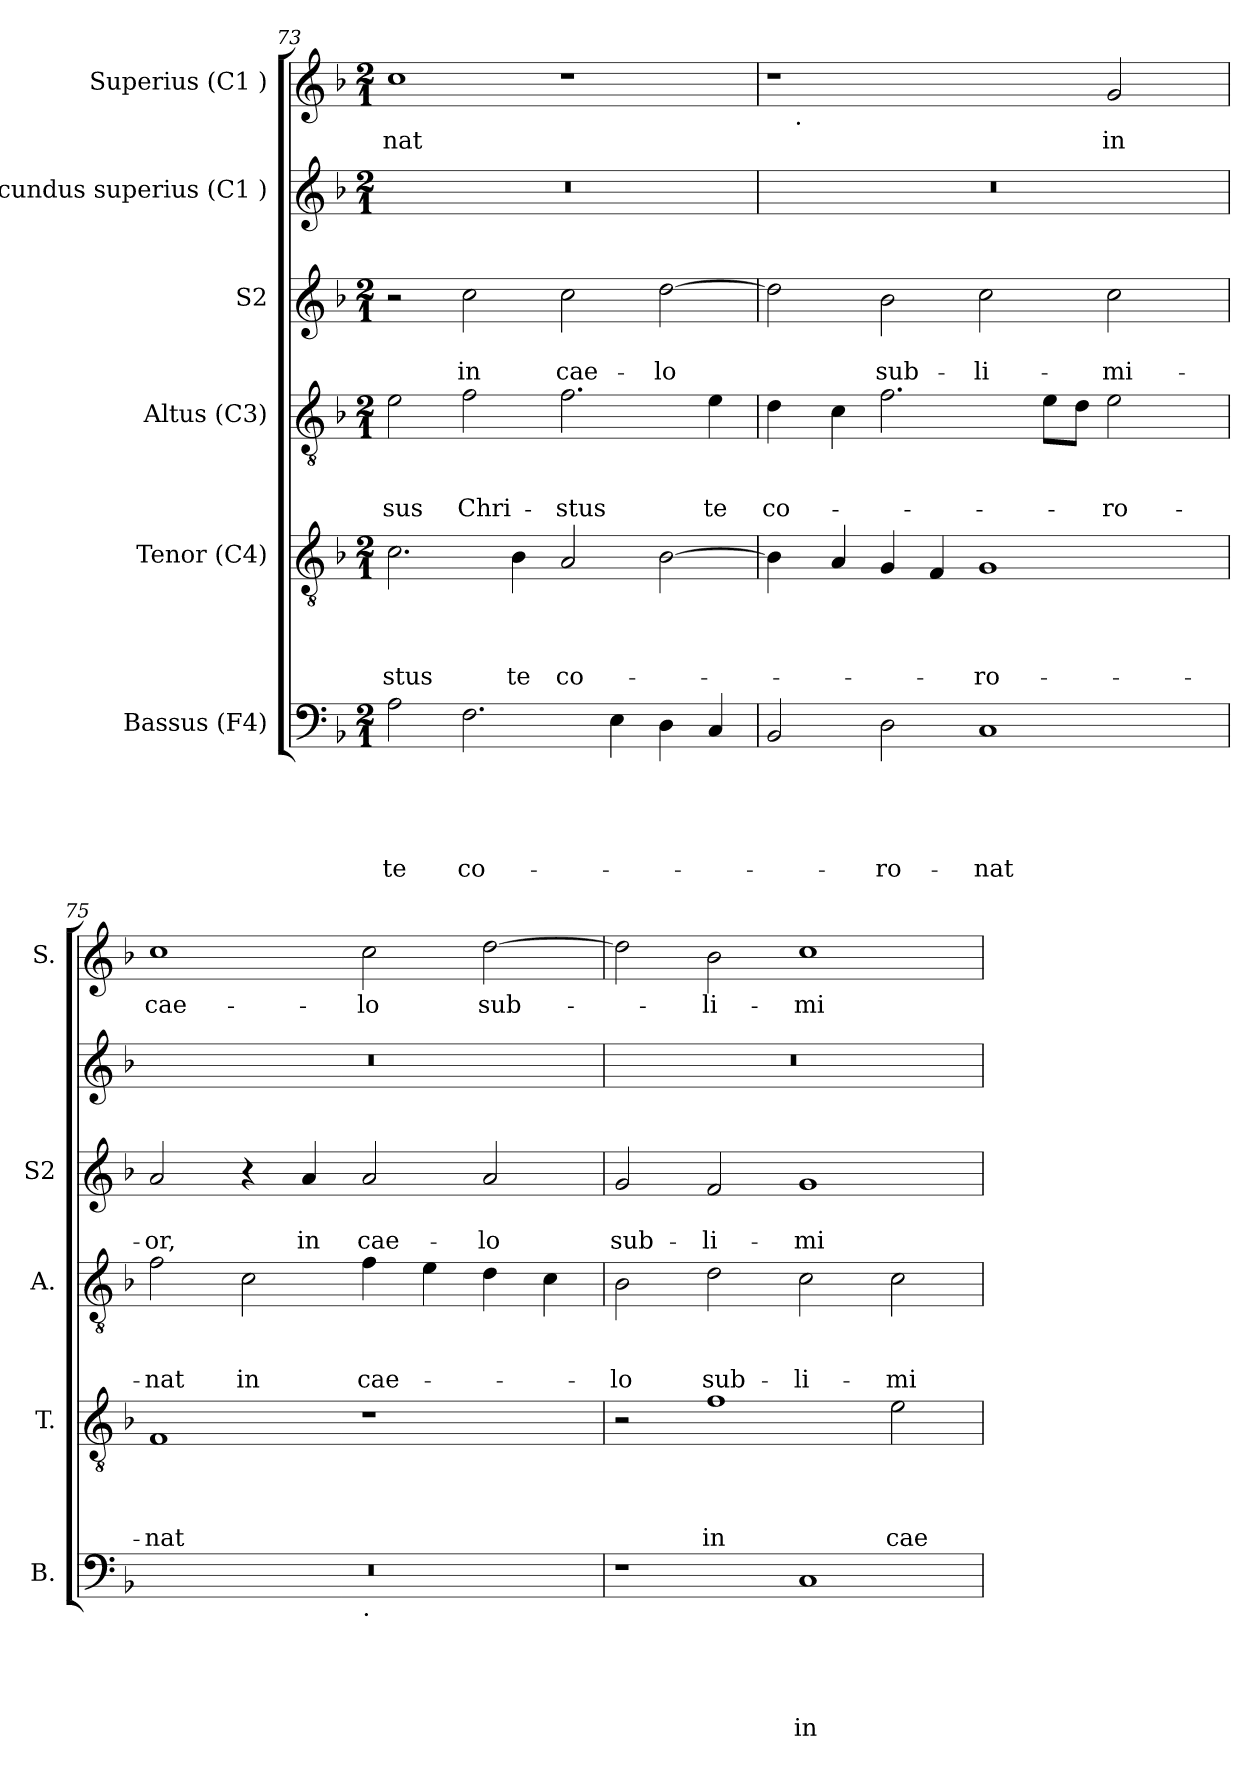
**kern	**text	**text	**text	**text	**text	**kern	**text	**text	**text	**text	**kern	**text	**text	**text	**kern	**text	**text	**kern	**kern	**text
*part6	*part6	*part6	*part6	*part6	*part6	*part5	*part5	*part5	*part5	*part5	*part4	*part4	*part4	*part4	*part3	*part3	*part3	*part2	*part1	*part1
*staff6	*staff6	*staff6	*staff6	*staff6	*staff6	*staff5	*staff5	*staff5	*staff5	*staff5	*staff4	*staff4	*staff4	*staff4	*staff3	*staff3	*staff3	*staff2	*staff1	*staff1
*I"Bassus (F4)	*	*	*	*	*	*I"Tenor (C4)	*	*	*	*	*I"Altus (C3)	*	*	*	*I"S2	*	*	*I"Secundus superius (C1 )	*I"Superius (C1 )	*
*I'B.	*	*	*	*	*	*I'T.	*	*	*	*	*I'A.	*	*	*	*I'S2	*	*	*	*I'S.	*
*clefF4	*	*	*	*	*	*clefGv2	*	*	*	*	*clefGv2	*	*	*	*clefG2	*	*	*clefG2	*clefG2	*
*k[b-]	*	*	*	*	*	*k[b-]	*	*	*	*	*k[b-]	*	*	*	*k[b-]	*	*	*k[b-]	*k[b-]	*
*F:	*	*	*	*	*	*F:	*	*	*	*	*F:	*	*	*	*F:	*	*	*F:	*F:	*
*M2/1	*	*	*	*	*	*M2/1	*	*	*	*	*M2/1	*	*	*	*M2/1	*	*	*M2/1	*M2/1	*
=73	=73	=73	=73	=73	=73	=73	=73	=73	=73	=73	=73	=73	=73	=73	=73	=73	=73	=73	=73	=73
!	!	!	!	!	!LO:LY:b	!	!	!	!	!LO:LY:b	!	!	!	!LO:LY:b	!	!	!	!	!	!LO:LY:b
2A\	.	.	.	.	te	2.c\	.	.	.	-stus	2e\	.	.	-sus	2r	.	.	0r	1cc	-nat
!	!	!	!	!	!LO:LY:b	!	!	!	!	!	!	!	!	!LO:LY:b	!	!	!LO:LY:b	!	!	!
2.F\	.	.	.	.	co-	.	.	.	.	.	2f\	.	.	Chri-	2cc\	.	in	.	.	.
!	!	!	!	!	!	!	!	!	!	!LO:LY:b	!	!	!	!	!	!	!	!	!	!
.	.	.	.	.	.	4B-\	.	.	.	te	.	.	.	.	.	.	.	.	.	.
!	!	!	!	!	!	!	!	!	!	!LO:LY:b	!	!	!	!LO:LY:b	!	!	!LO:LY:b	!	!	!
.	.	.	.	.	.	2A/	.	.	.	co-	2.f\	.	.	-stus	2cc\	.	cae-	.	1r	.
4E\	.	.	.	.	.	.	.	.	.	.	.	.	.	.	.	.	.	.	.	.
!	!	!	!	!	!	!	!	!	!	!	!	!	!	!	!	!	!LO:LY:b	!	!	!
4D\	.	.	.	.	.	[>2B-\	.	.	.	.	.	.	.	.	[>2dd\	.	-lo	.	.	.
!	!	!	!	!	!	!	!	!	!	!	!	!	!	!LO:LY:b	!	!	!	!	!	!
4C/	.	.	.	.	.	.	.	.	.	.	4e\	.	.	te	.	.	.	.	.	.
=74	=74	=74	=74	=74	=74	=74	=74	=74	=74	=74	=74	=74	=74	=74	=74	=74	=74	=74	=74	=74
!	!	!	!	!	!	!	!	!	!	!	!	!	!	!LO:LY:b	!	!	!	!	!	!
*	*	*	*	*	*	*	*	*	*	*	*	*	*	*	*	*	*	*	*^	*
2BB-/	.	.	.	.	.	4B-\]	.	.	.	.	4d\	.	.	co-	2dd\]	.	.	0r	1r	16.ryy	.
!	!	!	!	!	!	!	!	!	!	!	!	!	!	!	!	!	!	!	!	!LO:TX:b:t=.	!
.	.	.	.	.	.	.	.	.	.	.	.	.	.	.	.	.	.	.	.	1ryy	.
.	.	.	.	.	.	4A/	.	.	.	.	4c\	.	.	.	.	.	.	.	.	.	.
!	!	!	!	!	!LO:LY:b	!	!	!	!	!	!	!	!	!	!	!	!LO:LY:b	!	!	!	!
2D\	.	.	.	.	-ro-	4G/	.	.	.	.	2.f\	.	.	.	2b-\	.	sub-	.	.	.	.
.	.	.	.	.	.	4F/	.	.	.	.	.	.	.	.	.	.	.	.	.	.	.
!	!	!	!	!	!LO:LY:b	!	!	!	!	!LO:LY:b	!	!	!	!	!	!	!LO:LY:b	!	!	!	!
1C	.	.	.	.	-nat	1G	.	.	.	-ro-	.	.	.	.	2cc\	.	-li-	.	2ryy	.	.
.	.	.	.	.	.	.	.	.	.	.	.	.	.	.	.	.	.	.	.	2ryy	.
.	.	.	.	.	.	.	.	.	.	.	8e\L	.	.	.	.	.	.	.	.	.	.
.	.	.	.	.	.	.	.	.	.	.	8d\J	.	.	.	.	.	.	.	.	.	.
!	!	!	!	!	!	!	!	!	!	!	!	!	!	!LO:LY:b	!	!	!LO:LY:b	!	!	!	!LO:LY:b
.	.	.	.	.	.	.	.	.	.	.	2e\	.	.	-ro-	2cc\	.	-mi-	.	2g/	.	in
.	.	.	.	.	.	.	.	.	.	.	.	.	.	.	.	.	.	.	.	4ryy	.
.	.	.	.	.	.	.	.	.	.	.	.	.	.	.	.	.	.	.	.	8ryy	.
.	.	.	.	.	.	.	.	.	.	.	.	.	.	.	.	.	.	.	.	32ryy	.
!!LO:PB:g=z
=75	=75	=75	=75	=75	=75	=75	=75	=75	=75	=75	=75	=75	=75	=75	=75	=75	=75	=75	=75	=75	=75
!	!	!	!	!	!	!	!	!	!	!LO:LY:b	!	!	!	!LO:LY:b	!	!	!LO:LY:b	!	!	!	!LO:LY:b
*^	*	*	*	*	*	*	*	*	*	*	*	*	*	*	*	*	*	*	*v	*v	*
0r	1ryy	.	.	.	.	.	1F	.	.	.	-nat	2f\	.	.	-nat	2a/	.	-or,	0r	1cc	cae-
!	!	!	!	!	!	!	!	!	!	!	!	!	!	!	!LO:LY:b	!	!	!	!	!	!
.	.	.	.	.	.	.	.	.	.	.	.	2c\	.	.	in	4r	.	.	.	.	.
!	!	!	!	!	!	!	!	!	!	!	!	!	!	!	!	!	!	!LO:LY:b	!	!	!
.	.	.	.	.	.	.	.	.	.	.	.	.	.	.	.	4a/	.	in	.	.	.
!	!LO:TX:b:t=.	!	!	!	!	!	!	!	!	!	!	!	!	!	!	!	!	!	!	!	!
!	!	!	!	!	!	!	!	!	!	!	!	!	!	!	!LO:LY:b	!	!	!LO:LY:b	!	!	!LO:LY:b
.	1ryy	.	.	.	.	.	1r	.	.	.	.	4f\	.	.	cae-	2a/	.	cae-	.	2cc\	-lo
.	.	.	.	.	.	.	.	.	.	.	.	4e\	.	.	.	.	.	.	.	.	.
!	!	!	!	!	!	!	!	!	!	!	!	!	!	!	!	!	!	!LO:LY:b	!	!	!LO:LY:b
.	.	.	.	.	.	.	.	.	.	.	.	4d\	.	.	.	2a/	.	-lo	.	[>2dd\	sub-
.	.	.	.	.	.	.	.	.	.	.	.	4c\	.	.	.	.	.	.	.	.	.
=76	=76	=76	=76	=76	=76	=76	=76	=76	=76	=76	=76	=76	=76	=76	=76	=76	=76	=76	=76	=76	=76
!	!	!	!	!	!	!	!	!	!	!	!	!	!	!	!LO:LY:b	!	!	!LO:LY:b	!	!	!
*v	*v	*	*	*	*	*	*	*	*	*	*	*	*	*	*	*	*	*	*	*	*
1r	.	.	.	.	.	2r	.	.	.	.	2B-\	.	.	-lo	2g/	.	sub-	0r	2dd\]	.
!	!	!	!	!	!	!	!	!	!	!LO:LY:b	!	!	!	!LO:LY:b	!	!	!LO:LY:b	!	!	!LO:LY:b
.	.	.	.	.	.	1f	.	.	.	in	2d\	.	.	sub-	2f/	.	-li-	.	2b-\	-li-
!	!	!	!	!	!LO:LY:b	!	!	!	!	!	!	!	!	!LO:LY:b	!	!	!LO:LY:b	!	!	!LO:LY:b
1C	.	.	.	.	in	.	.	.	.	.	2c\	.	.	-li-	1g	.	-mi-	.	1cc	-mi-
!	!	!	!	!	!	!	!	!	!	!LO:LY:b	!	!	!	!LO:LY:b	!	!	!	!	!	!
.	.	.	.	.	.	2e\	.	.	.	cae-	2c\	.	.	-mi-	.	.	.	.	.	.
=	=	=	=	=	=	=	=	=	=	=	=	=	=	=	=	=	=	=	=	=
*-	*-	*-	*-	*-	*-	*-	*-	*-	*-	*-	*-	*-	*-	*-	*-	*-	*-	*-	*-	*-
